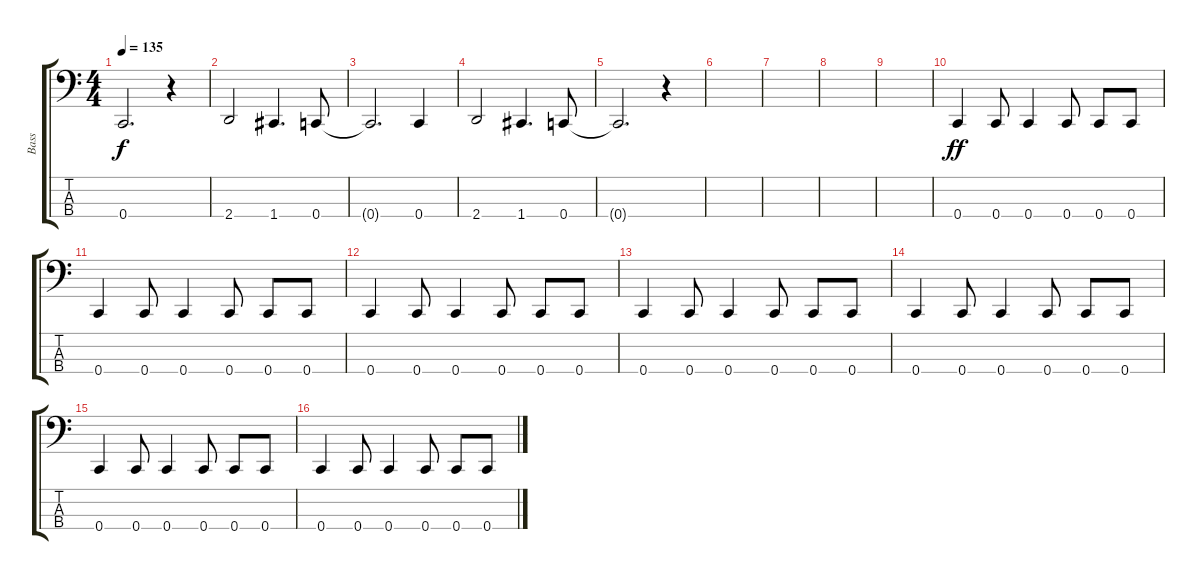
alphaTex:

\track ("Bass" "Bass") {instrument electricbassfinger}
\staff {score tabs}
\tuning (F2 C2 G1 C1) {hide}
\ts (4 4)
\tempo 135
\clef f4
\ks c
0.4{t}.2{d dy f} r.4 |
2.4.2 1.4.4{d} 0.4.8 |
0.4{t}.2{d} 0.4.4 |
2.4.2 1.4.4{d} 0.4.8 |
0.4{t}.2{d} r.4 |
|
|
|
|
0.4.4{dy ff volume 16} 0.4.8 0.4.4 0.4.8 0.4.8 0.4.8 |
0.4.4 0.4.8 0.4.4 0.4.8 0.4.8 0.4.8 |
0.4.4 0.4.8 0.4.4 0.4.8 0.4.8 0.4.8 |
0.4.4 0.4.8 0.4.4 0.4.8 0.4.8 0.4.8 |
0.4.4 0.4.8 0.4.4 0.4.8 0.4.8 0.4.8 |
0.4.4 0.4.8 0.4.4 0.4.8 0.4.8 0.4.8 |
0.4.4 0.4.8 0.4.4 0.4.8 0.4.8 0.4.8
